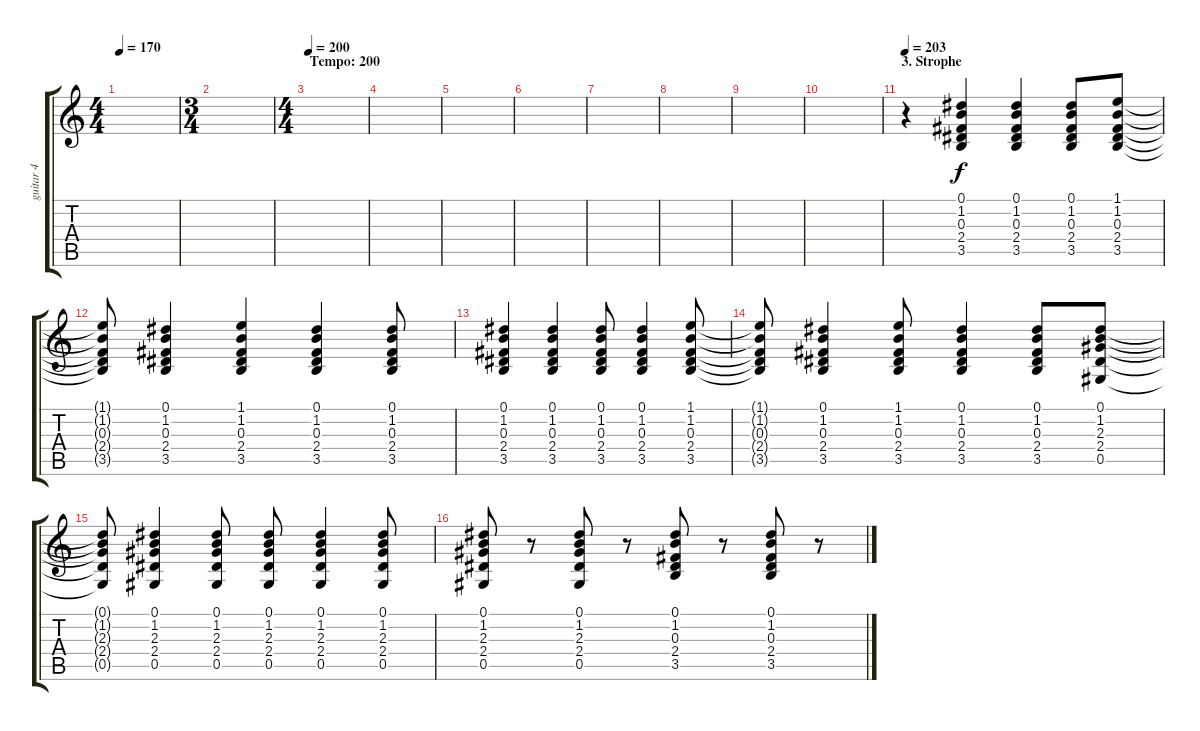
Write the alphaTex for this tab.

\track ("guitar 4" "guitar 4") {instrument electricguitarjazz}
\staff {score tabs}
\tuning (Eb4 Bb3 Gb3 Db3 Ab2 Eb2) {hide}
\ts (4 4)
\tempo 170
\clef g2
\ks c
|
\ts (3 4)
|
\ts (4 4)
\section ("" "Tempo: 200")
\tempo 200
|
|
|
|
|
|
|
|
\section ("" "3. Strophe")
\tempo 203
r.4 (0.1 1.2 0.3 2.4 3.5).4 (0.1 1.2 0.3 2.4 3.5).4 (0.1 1.2 0.3 2.4 3.5).8 (1.1 1.2 0.3 2.4 3.5).8 |
(1.1{t} 1.2{t} 0.3{t} 2.4{t} 3.5{t}).8 (0.1 1.2 0.3 2.4 3.5).4 (1.1 1.2 0.3 2.4 3.5).4 (0.1 1.2 0.3 2.4 3.5).4 (0.1 1.2 0.3 2.4 3.5).8 |
(0.1 1.2 0.3 2.4 3.5).4 (0.1 1.2 0.3 2.4 3.5).4 (0.1 1.2 0.3 2.4 3.5).8 (0.1 1.2 0.3 2.4 3.5).4 (1.1 1.2 0.3 2.4 3.5).8 |
(1.1{t} 1.2{t} 0.3{t} 2.4{t} 3.5{t}).8 (0.1 1.2 0.3 2.4 3.5).4 (1.1 1.2 0.3 2.4 3.5).8 (0.1 1.2 0.3 2.4 3.5).4 (0.1 1.2 0.3 2.4 3.5).8 (0.1 1.2 2.3 2.4 0.5).8 |
(0.1{t} 1.2{t} 2.3{t} 2.4{t} 0.5{t}).8 (0.1 1.2 2.3 2.4 0.5).4 (0.1 1.2 2.3 2.4 0.5).8 (0.1 1.2 2.3 2.4 0.5).8 (0.1 1.2 2.3 2.4 0.5).4 (0.1 1.2 2.3 2.4 0.5).8 |
(0.1 1.2 2.3 2.4 0.5).8 r.8 (0.1 1.2 2.3 2.4 0.5).8 r.8 (0.1 1.2 0.3 2.4 3.5).8 r.8 (0.1 1.2 0.3 2.4 3.5).8 r.8
